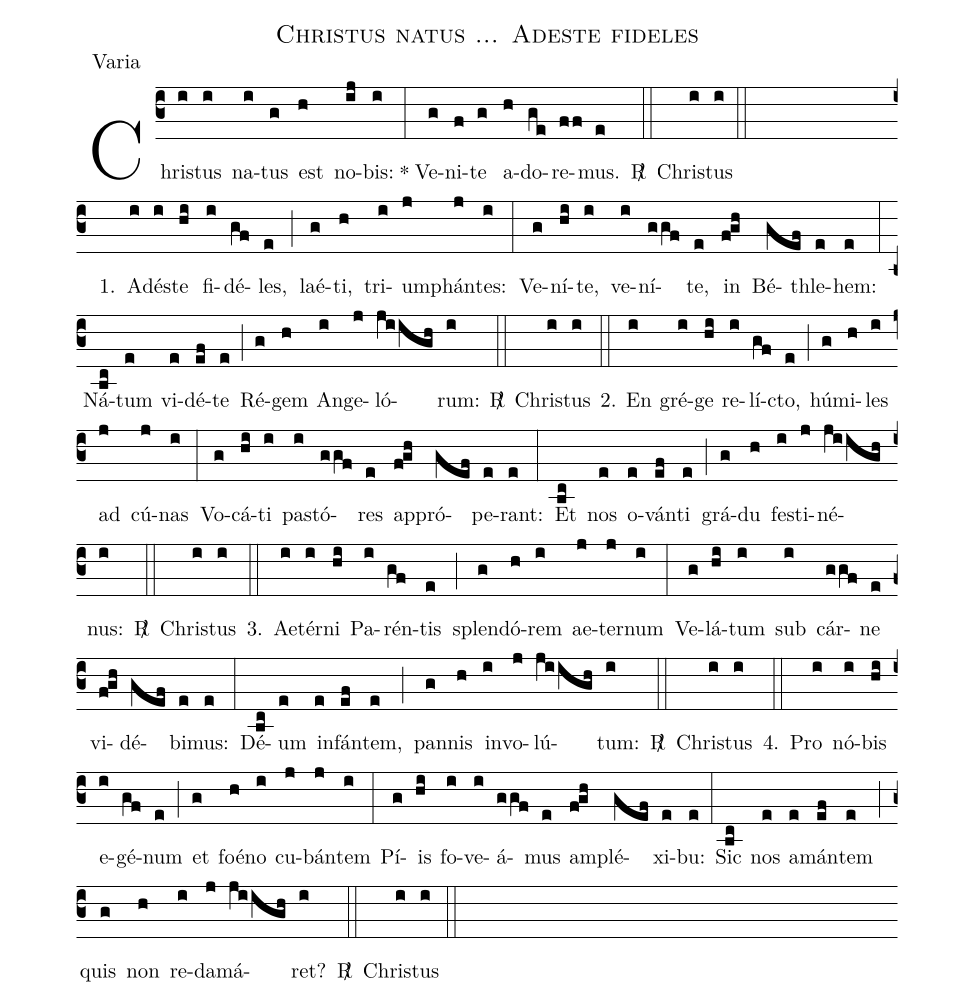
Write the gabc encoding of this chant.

name:Christus natus ... Adeste fideles;
office-part:Varia;
%%
(c3)Chri(i)stus(i) na(i)tus(g) est(h) no(ij)bis:(i)   *(:)Ve(g)ni(f)te(g) a(h)do(ge)re(ff)mus.(e) <sp>R/</sp>(::) Chri(i)stus(i) (::Z)
 1.() A(i)dé(i)ste(hi) fi(i)dé(gf)les,(e) (;) laé(g)ti,(h) tri(i)um(j)phán(j)tes:(i) (:) Ve(g)ní(hi)te,(i) ve(i)ní(ggf)te,(e) in(fgh) Bé(gef)thle(e)hem:(e) (:)  Ná(bc)tum(e) vi(e)dé(ef)te(e) (;) Ré(g)gem(h) An(i)ge(j)ló(jiigh)rum:(i)  <sp>R/</sp>(::) Chri(i)stus(i)
2.(::) En(i) gré(i)ge(hi) re(i)lí(gf)cto,(e) (;) hú(g)mi(h)les(i) ad(j) cú(j)nas(i) (:)
Vo(g)cá(hi)ti(i) pa(i)stó(ggf)res(e) ap(fgh)pró(gef)pe(e)rant:(e) (:)
Et(bc) nos(e) o(e)ván(ef)ti(e) (;) grá(g)du(h) fe(i)sti(j)né(jiigh)nus:(i)  <sp>R/</sp>(::) Chri(i)stus(i)
3.(::) Ae(i)tér(i)ni(hi) Pa(i)rén(gf)tis(e) (;) splen(g)dó(h)rem(i) ae(j)ter(j)num(i) (:)
Ve(g)lá(hi)tum(i) sub(i) cár(ggf)ne(e) vi(fgh)dé(gef)bi(e)mus:(e) (:)
Dé(bc)um(e) in(e)fán(ef)tem,(e) (;) pan(g)nis(h) in(i)vo(j)lú(jiigh)tum:(i)  <sp>R/</sp>(::) Chri(i)stus(i)
4.(::) Pro(i) nó(i)bis(hi) e(i)gé(gf)num(e) (;) et(g) foé(h)no(i) cu(j)bán(j)tem(i) (:)
Pí(g)is(hi) fo(i)ve(i)á(ggf)mus(e) am(fgh)plé(gef)xi(e)bu:(e) (:)
Sic(bc) nos(e) a(e)mán(ef)tem(e) (;) quis(g) non(h) re(i)da(j)má(jiigh)ret?(i)  <sp>R/</sp>(::) Chri(i)stus(i) (::)
